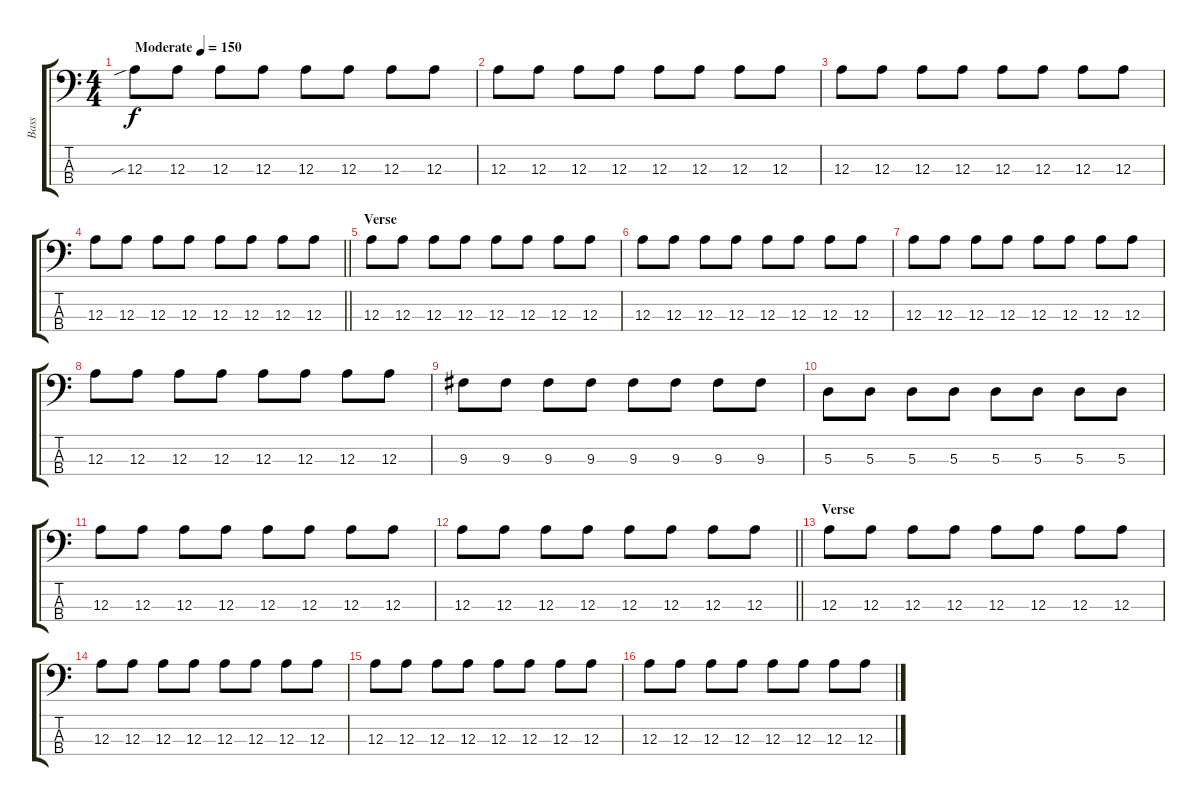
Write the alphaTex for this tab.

\track ("Bass" "Bass") {instrument electricbassfinger}
\staff {score tabs}
\tuning (G2 D2 A1 E1) {hide}
\ts (4 4)
\tempo (150 "Moderate")
\clef f4
\ks c
12.3{sib}.8{dy f instrument electricbassfinger} 12.3.8 12.3.8 12.3.8 12.3.8 12.3.8 12.3.8 12.3.8 |
12.3.8 12.3.8 12.3.8 12.3.8 12.3.8 12.3.8 12.3.8 12.3.8 |
12.3.8 12.3.8 12.3.8 12.3.8 12.3.8 12.3.8 12.3.8 12.3.8 |
\barLineRight lightlight
12.3.8 12.3.8 12.3.8 12.3.8 12.3.8 12.3.8 12.3.8 12.3.8 |
\section ("" "Verse")
12.3.8 12.3.8 12.3.8 12.3.8 12.3.8 12.3.8 12.3.8 12.3.8 |
12.3.8 12.3.8 12.3.8 12.3.8 12.3.8 12.3.8 12.3.8 12.3.8 |
12.3.8 12.3.8 12.3.8 12.3.8 12.3.8 12.3.8 12.3.8 12.3.8 |
12.3.8 12.3.8 12.3.8 12.3.8 12.3.8 12.3.8 12.3.8 12.3.8 |
9.3.8 9.3.8 9.3.8 9.3.8 9.3.8 9.3.8 9.3.8 9.3.8 |
5.3.8 5.3.8 5.3.8 5.3.8 5.3.8 5.3.8 5.3.8 5.3.8 |
12.3.8 12.3.8 12.3.8 12.3.8 12.3.8 12.3.8 12.3.8 12.3.8 |
\barLineRight lightlight
12.3.8 12.3.8 12.3.8 12.3.8 12.3.8 12.3.8 12.3.8 12.3.8 |
\section ("" "Verse")
12.3.8 12.3.8 12.3.8 12.3.8 12.3.8 12.3.8 12.3.8 12.3.8 |
12.3.8 12.3.8 12.3.8 12.3.8 12.3.8 12.3.8 12.3.8 12.3.8 |
12.3.8 12.3.8 12.3.8 12.3.8 12.3.8 12.3.8 12.3.8 12.3.8 |
12.3.8 12.3.8 12.3.8 12.3.8 12.3.8 12.3.8 12.3.8 12.3.8
